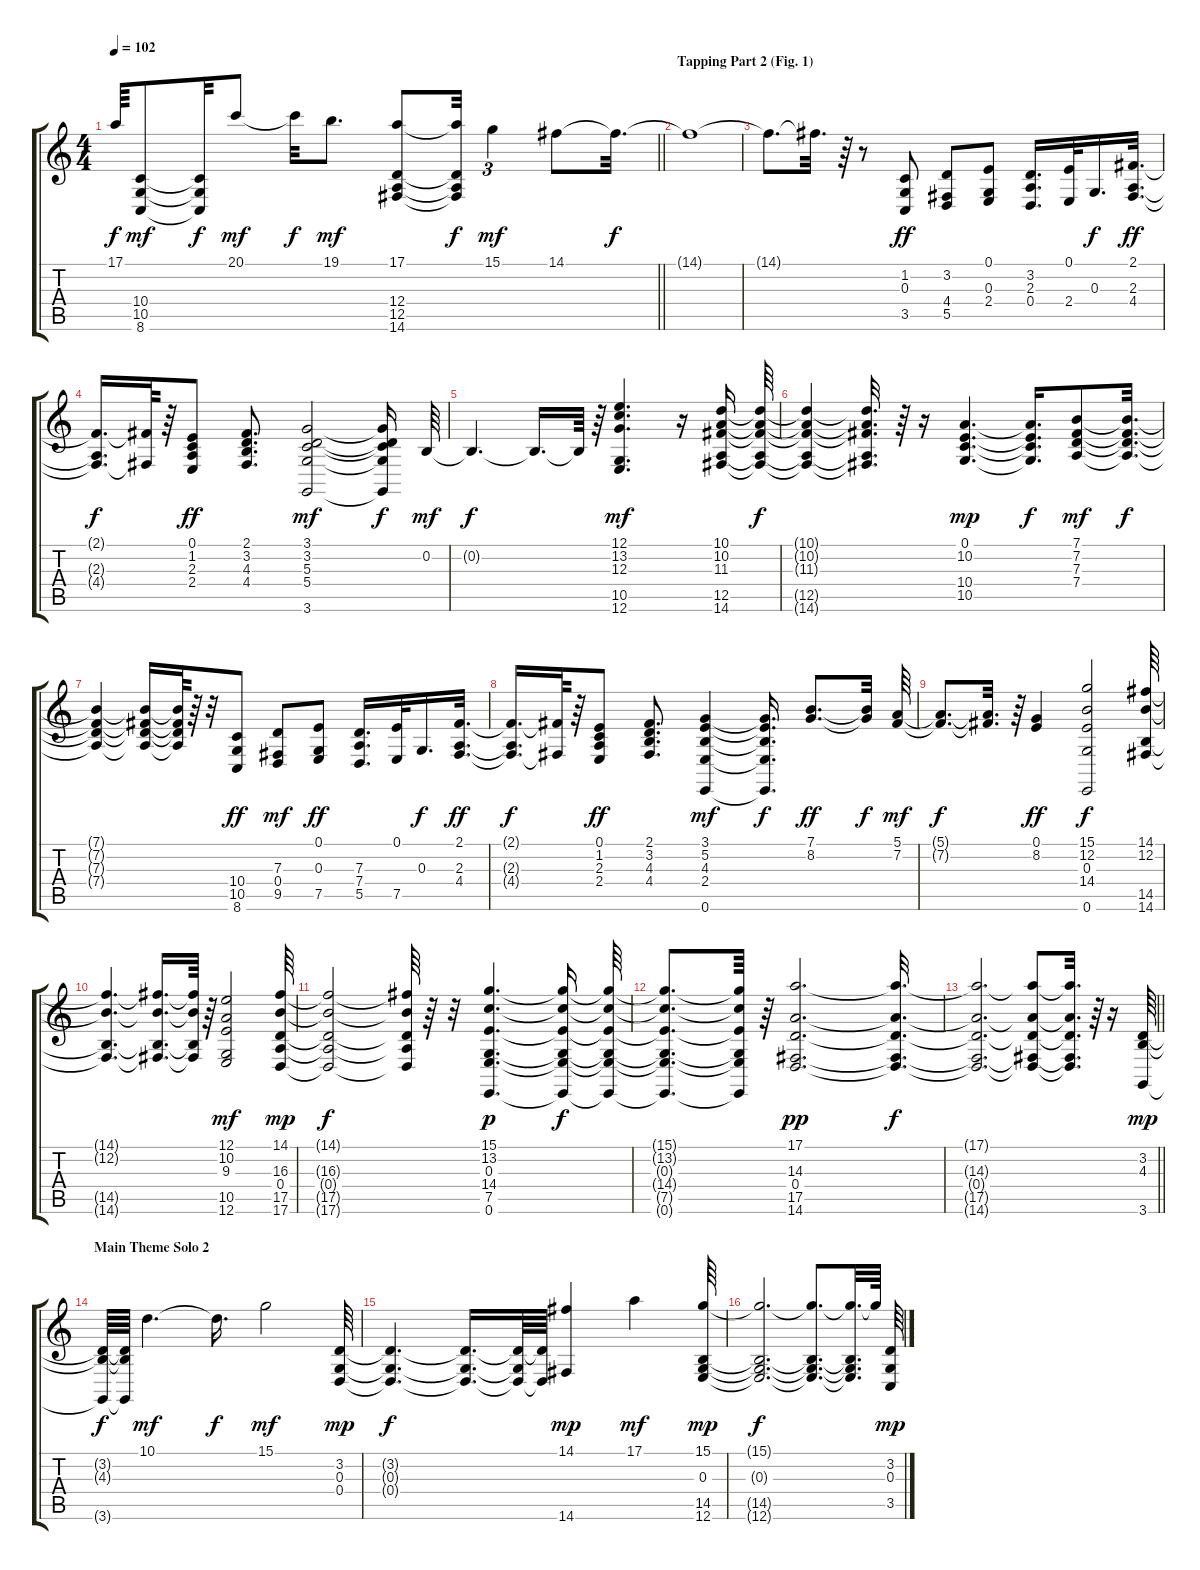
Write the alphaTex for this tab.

\track "" {instrument stringensemble2}
\staff {score tabs}
\tuning (E4 B3 G3 D3 A2 E2) {hide}
\ts (4 4)
\tempo 102
\clef g2
\barLineRight lightlight
\ks c
17.1{t}.64{dy f} (10.4 10.5 8.6).8{dy mf} (10.4{t} 10.5{t} 8.6{t}).32{dy f} 20.1.8{dy mf} 20.1{t}.32{dy f} 19.1.8{d dy mf} (17.1 12.4 12.5 14.6).8 (17.1{t} 12.4{t} 12.5{t} 14.6{t}).32{dy f} 15.1.4{tu (3 2) dy mf} 14.1.8 14.1{t}.32{d dy f} |
\section ("" "Tapping Part 2 (Fig. 1)")
14.1{t}.1 |
14.1{t}.8{d} 14.1{t}.32{d} r.64 r.8 (1.2 0.3 3.5).8{dy ff volume 9} (3.2 4.4 5.5).8{volume 14} (0.1 0.3 2.4).8 (3.2 2.3 0.4).16{d} (0.1 2.4).32 0.3.16{d dy f} (2.1 2.3 4.4).32{d dy ff} |
(2.1{t} 2.3{t} 4.4{t}).16{d dy f} (2.1{t} 4.4{t}).64 r.64 (0.1 1.2 2.3 2.4).8{dy ff} (2.1 3.2 4.3 4.4).8{d} (3.1 3.2 5.3 5.4 3.6).2{dy mf} (3.1{t} 3.2{t} 5.3{t} 5.4{t} 3.6{t}).16{dy f} 0.2.64{dy mf} |
0.2{t}.4{d dy f} 0.2{t}.16{d} 0.2{t}.64 r.64 (12.1 13.2 12.3 10.5 12.6).4{d dy mf} r.16 (10.1 10.2 11.3 12.5 14.6).16 (10.1{t} 10.2{t} 11.3{t} 12.5{t} 14.6{t}).64{dy f} |
(10.1{t} 10.2{t} 11.3{t} 12.5{t} 14.6{t}).4 (10.1{t} 10.2{t} 11.3{t} 12.5{t} 14.6{t}).32{d} r.64 r.16 (0.1 10.2 10.4 10.5).4{d dy mp} (0.1{t} 10.2{t} 10.4{t} 10.5{t}).16{d dy f} (7.1 7.2 7.3 7.4).8{dy mf} (7.1{t} 7.2{t} 7.3{t} 7.4{t}).32{d dy f} |
(7.1{t} 7.2{t} 7.3{t} 7.4{t}).4 (7.1{t} 7.2{t} 7.3{t} 7.4{t}).16 (7.1{t} 7.2{t} 7.3{t} 7.4{t}).64 r.64 r.32 (10.4 10.5 8.6).8{dy ff} (7.3 0.4 9.5).8{dy mf} (0.1 0.3 7.5).8{dy ff} (7.3 7.4 5.5).16{d} (0.1 7.5).32 0.3.16{d dy f} (2.1 2.3 4.4).32{d dy ff} |
(2.1{t} 2.3{t} 4.4{t}).16{d dy f} (2.1{t} 4.4{t}).64 r.64 (0.1 1.2 2.3 2.4).8{dy ff} (2.1 3.2 4.3 4.4).8{d} (3.1 5.2 4.3 2.4 0.6).4{dy mf} (3.1{t} 5.2{t} 4.3{t} 2.4{t} 0.6{t}).16{d dy f} (7.1 8.2).8{d dy ff} (7.1{t} 8.2{t}).32{dy f} (5.1 7.2).64{dy mf} |
(5.1{t} 7.2{t}).8{d dy f} (5.1{t} 7.2{t}).32{d} r.64 (0.1 8.2).4{dy ff} (15.1 12.2 0.3 14.4 0.6).2{dy f} (14.1 12.2 14.5 14.6).64 |
(14.1{t} 12.2{t} 14.5{t} 14.6{t}).4{d} (14.1{t} 12.2{t} 14.5{t} 14.6{t}).16{d} (14.1{t} 12.2{t} 14.5{t} 14.6{t}).64 r.64 (12.1 10.2 9.3 10.5 12.6).2{dy mf} (14.1 16.3 0.4 17.5 17.6).64{dy mp} |
(14.1{t} 16.3{t} 0.4{t} 17.5{t} 17.6{t}).2{dy f} (14.1{t} 16.3{t} 0.4{t} 17.5{t} 17.6{t}).64 r.64 r.32 (15.1 13.2 0.3 14.4 7.5 0.6).4{d dy p} (15.1{t} 13.2{t} 0.3{t} 14.4{t} 7.5{t} 0.6{t}).16{dy f} (15.1{t} 13.2{t} 0.3{t} 14.4{t} 7.5{t} 0.6{t}).64 |
(15.1{t} 13.2{t} 0.3{t} 14.4{t} 7.5{t} 0.6{t}).8{d} (15.1{t} 13.2{t} 0.3{t} 14.4{t} 7.5{t} 0.6{t}).64 r.64 (17.1 14.3 0.4 17.5 14.6).2{d dy pp} (17.1{t} 14.3{t} 0.4{t} 17.5{t} 14.6{t}).32{d dy f} |
\barLineRight lightlight
(17.1{t} 14.3{t} 0.4{t} 17.5{t} 14.6{t}).2{d} (17.1{t} 14.3{t} 0.4{t} 17.5{t} 14.6{t}).8 (17.1{t} 14.3{t} 0.4{t} 17.5{t} 14.6{t}).32{d} r.64 r.16 (3.2 4.3 3.6).64{dy mp volume 11} |
\section ("" "Main Theme Solo 2")
(3.2{t} 4.3{t} 3.6{t}).64{dy f} (3.2{t} 4.3{t} 3.6{t}).64 10.1.4{d dy mf} 10.1{t}.16{d dy f} 15.1.2{dy mf volume 14} (3.2 0.3 0.4).64{dy mp} |
(3.2{t} 0.3{t} 0.4{t}).4{d dy f} (3.2{t} 0.3{t} 0.4{t}).16{d} (3.2{t} 0.3{t} 0.4{t}).64 (3.2{t} 0.4{t}).64 (14.1 14.6).4{dy mp} 17.1.4{dy mf} (15.1 0.3 14.5 12.6).64{dy mp} |
(15.1{t} 0.3{t} 14.5{t} 12.6{t}).2{d dy f} (15.1{t} 0.3{t} 14.5{t} 12.6{t}).8{d} (15.1{t} 0.3{t} 14.5{t} 12.6{t}).32{d} 15.1{t}.64 (3.2 0.3 3.5).64{dy mp}
